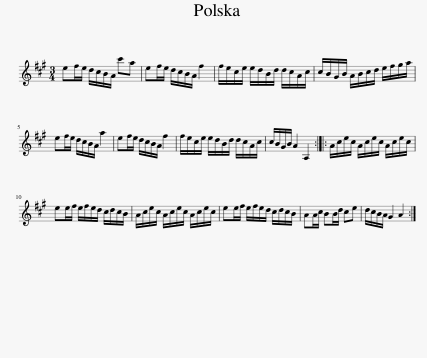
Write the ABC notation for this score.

X:1
L:1/8
M:3/4
I:linebreak $
K:A
V:1 treble
V:1
 ef/e/ d/c/B/A/ c'a | ef/e/ d/c/B/A/ f2 | f/e/c/e/ e/d/B/d/ d/c/A/c/ | c/B/G/B/ A/B/c/d/ e/f/g/a/ |$ ef/e/ d/c/B/A/ a2 | %5
 ef/e/ d/c/B/A/ f2 | f/e/c/e/ e/d/B/d/ d/c/A/c/ | c/B/G/B/ A2 A,2 :: A/c/e/c/ A/c/e/c/ A/c/e/c/ |$ ee/f/ e/f/e/d/ c/d/c/B/ | %10
 A/c/e/c/ A/c/e/c/ A/c/e/c/ | ee/f/ e/f/e/d/ c/d/c/B/ | AA/c/ BB/d/ ce | d/c/B/A/ G2 A2 :| %14
